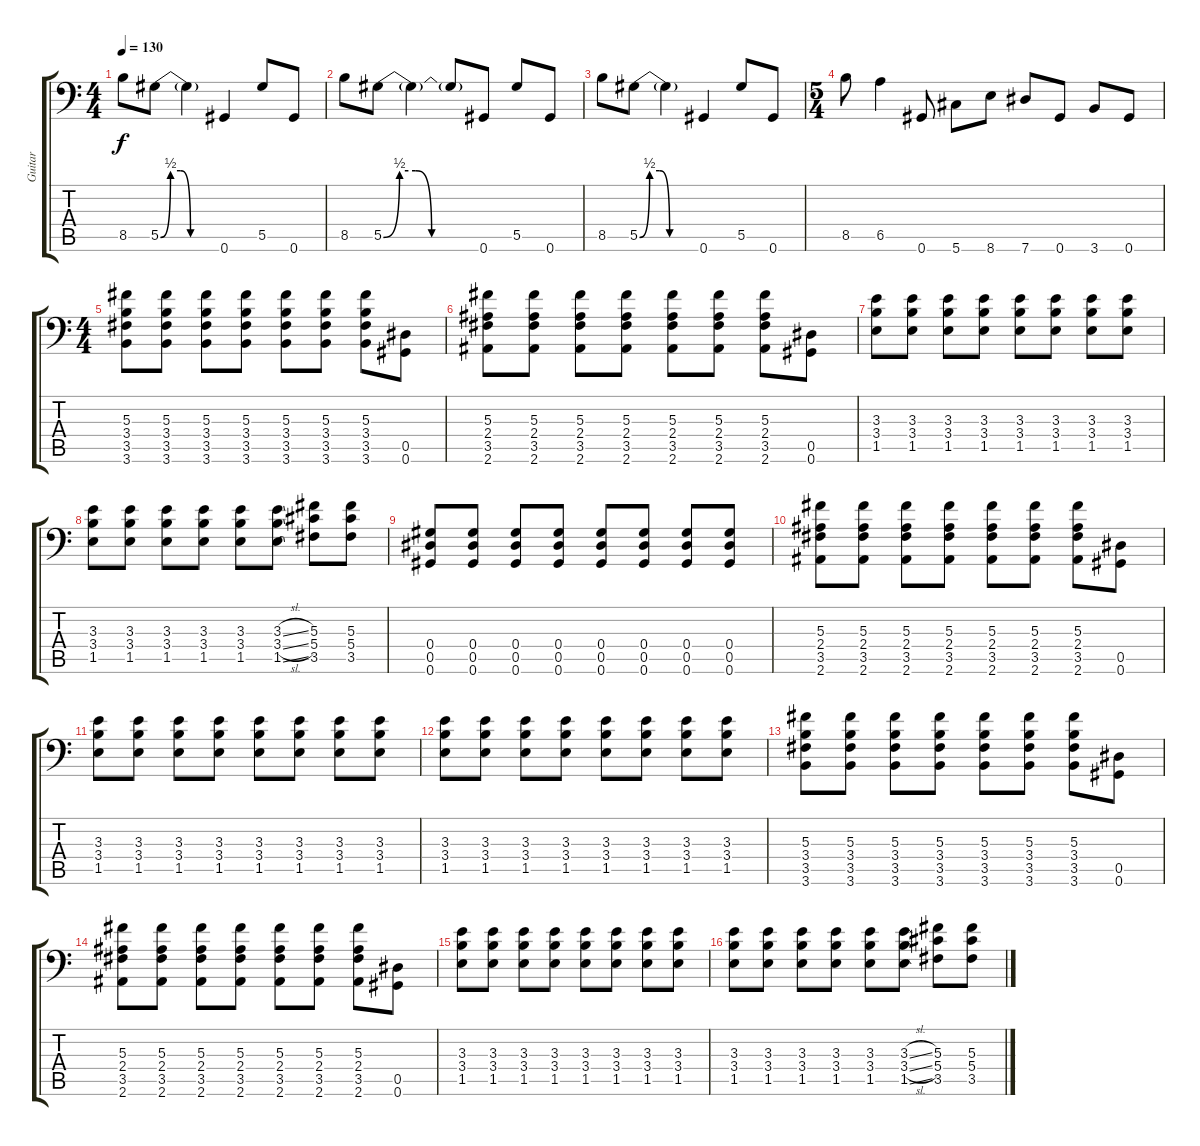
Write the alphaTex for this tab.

\track ("Guitar" "Guitar") {instrument distortionguitar}
\staff {score tabs}
\tuning (Bb3 Gb3 Db3 Ab2 Eb2 Ab1) {hide}
\ts (4 4)
\tempo 130
\clef f4
\ks c
8.5.8{dy f} 5.5{be (custom 0 0 10 2 20 2 30 0 60 0)}.8 5.5{t}.4 0.6.4 5.5.8 0.6.8 |
8.5.8 5.5{be (custom 0 0 10 2 20 2 30 0 60 0)}.8 5.5{t}.4 5.5{t}.8 0.6.8 5.5.8 0.6.8 |
8.5.8 5.5{be (custom 0 0 10 2 20 2 30 0 60 0)}.8 5.5{t}.4 0.6.4 5.5.8 0.6.8 |
\ts (5 4)
8.5.8 6.5.4 0.6.8 5.6.8 8.6.8 7.6.8 0.6.8 3.6.8 0.6.8 |
\ts (4 4)
(5.3 3.4 3.5 3.6).8 (5.3 3.4 3.5 3.6).8 (5.3 3.4 3.5 3.6).8 (5.3 3.4 3.5 3.6).8 (5.3 3.4 3.5 3.6).8 (5.3 3.4 3.5 3.6).8 (5.3 3.4 3.5 3.6).8 (0.5 0.6).8 |
(5.3 2.4 3.5 2.6).8 (5.3 2.4 3.5 2.6).8 (5.3 2.4 3.5 2.6).8 (5.3 2.4 3.5 2.6).8 (5.3 2.4 3.5 2.6).8 (5.3 2.4 3.5 2.6).8 (5.3 2.4 3.5 2.6).8 (0.5 0.6).8 |
(3.3 3.4 1.5).8 (3.3 3.4 1.5).8 (3.3 3.4 1.5).8 (3.3 3.4 1.5).8 (3.3 3.4 1.5).8 (3.3 3.4 1.5).8 (3.3 3.4 1.5).8 (3.3 3.4 1.5).8 |
(3.3 3.4 1.5).8 (3.3 3.4 1.5).8 (3.3 3.4 1.5).8 (3.3 3.4 1.5).8 (3.3 3.4 1.5).8 (3.3{sl} 3.4{sl} 1.5{sl}).8 (5.3 5.4 3.5).8 (5.3 5.4 3.5).8 |
(0.4 0.5 0.6).8 (0.4 0.5 0.6).8 (0.4 0.5 0.6).8 (0.4 0.5 0.6).8 (0.4 0.5 0.6).8 (0.4 0.5 0.6).8 (0.4 0.5 0.6).8 (0.4 0.5 0.6).8 |
(5.3 2.4 3.5 2.6).8 (5.3 2.4 3.5 2.6).8 (5.3 2.4 3.5 2.6).8 (5.3 2.4 3.5 2.6).8 (5.3 2.4 3.5 2.6).8 (5.3 2.4 3.5 2.6).8 (5.3 2.4 3.5 2.6).8 (0.5 0.6).8 |
(3.3 3.4 1.5).8 (3.3 3.4 1.5).8 (3.3 3.4 1.5).8 (3.3 3.4 1.5).8 (3.3 3.4 1.5).8 (3.3 3.4 1.5).8 (3.3 3.4 1.5).8 (3.3 3.4 1.5).8 |
(3.3 3.4 1.5).8 (3.3 3.4 1.5).8 (3.3 3.4 1.5).8 (3.3 3.4 1.5).8 (3.3 3.4 1.5).8 (3.3 3.4 1.5).8 (3.3 3.4 1.5).8 (3.3 3.4 1.5).8 |
(5.3 3.4 3.5 3.6).8 (5.3 3.4 3.5 3.6).8 (5.3 3.4 3.5 3.6).8 (5.3 3.4 3.5 3.6).8 (5.3 3.4 3.5 3.6).8 (5.3 3.4 3.5 3.6).8 (5.3 3.4 3.5 3.6).8 (0.5 0.6).8 |
(5.3 2.4 3.5 2.6).8 (5.3 2.4 3.5 2.6).8 (5.3 2.4 3.5 2.6).8 (5.3 2.4 3.5 2.6).8 (5.3 2.4 3.5 2.6).8 (5.3 2.4 3.5 2.6).8 (5.3 2.4 3.5 2.6).8 (0.5 0.6).8 |
(3.3 3.4 1.5).8 (3.3 3.4 1.5).8 (3.3 3.4 1.5).8 (3.3 3.4 1.5).8 (3.3 3.4 1.5).8 (3.3 3.4 1.5).8 (3.3 3.4 1.5).8 (3.3 3.4 1.5).8 |
(3.3 3.4 1.5).8 (3.3 3.4 1.5).8 (3.3 3.4 1.5).8 (3.3 3.4 1.5).8 (3.3 3.4 1.5).8 (3.3{sl} 3.4{sl} 1.5{sl}).8 (5.3 5.4 3.5).8 (5.3 5.4 3.5).8
